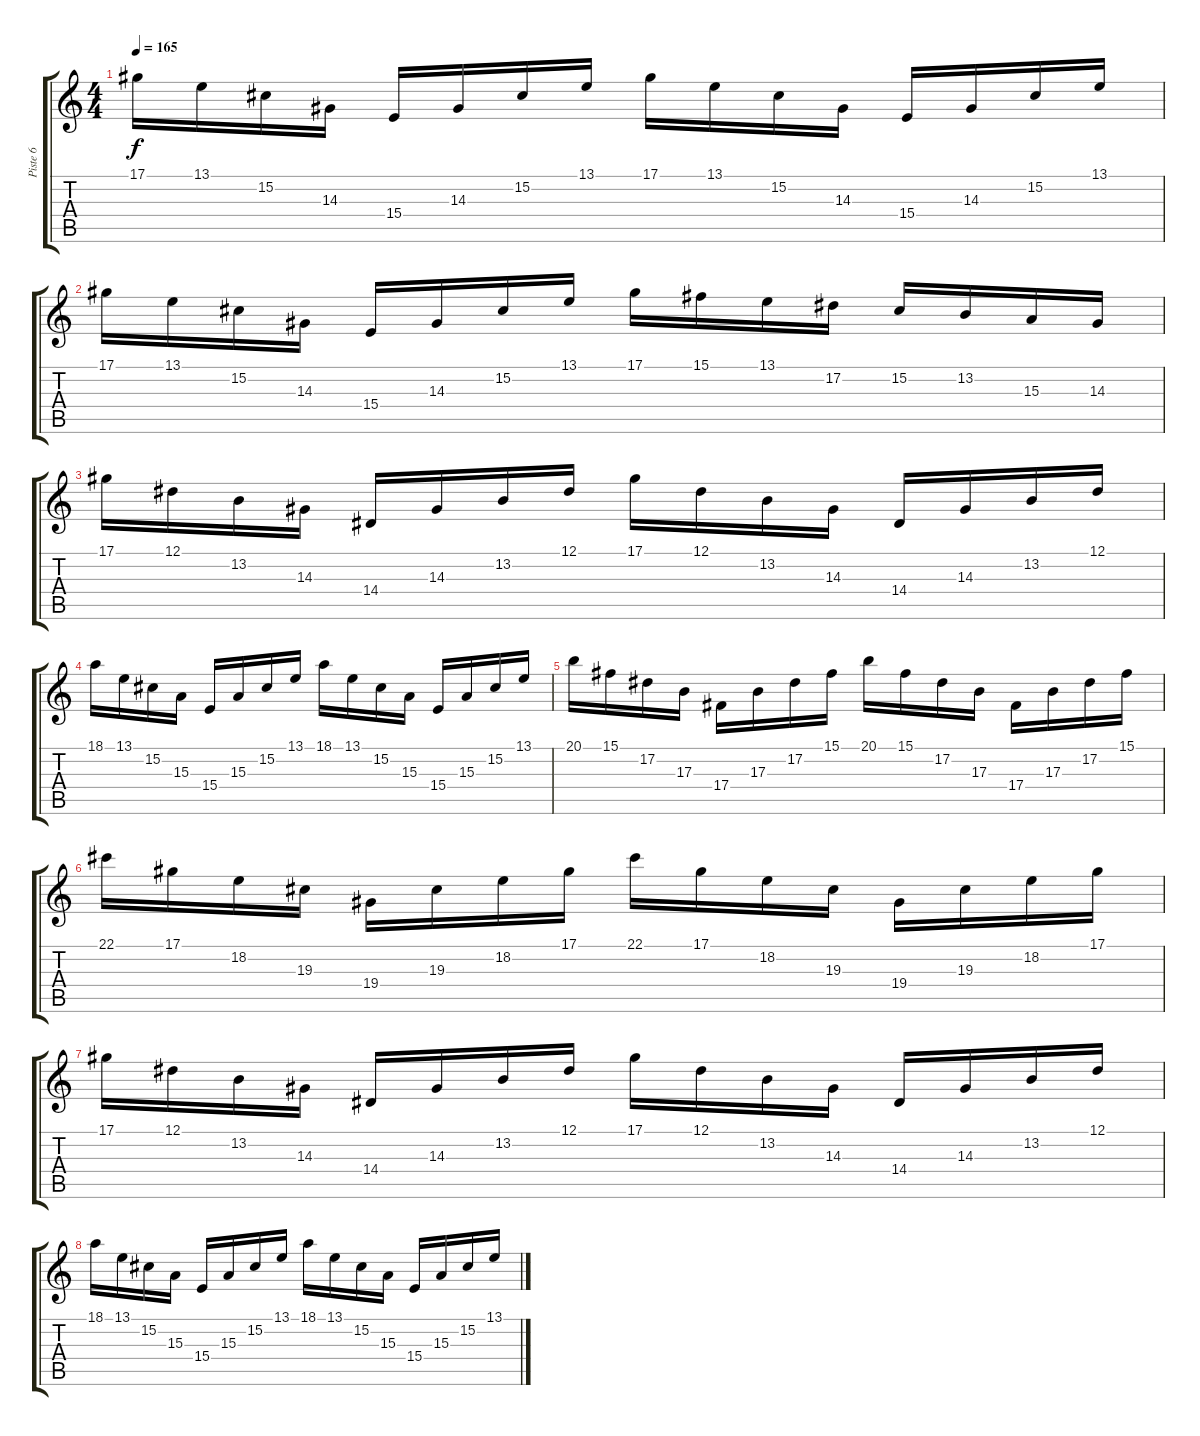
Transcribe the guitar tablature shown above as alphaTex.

\track ("Piste 6" "Piste 6") {instrument harpsichord}
\staff {score tabs}
\tuning (Eb4 Bb3 Gb3 Db3 Ab2 Eb2) {hide}
\ts (4 4)
\tempo 165
\clef g2
\ks c
17.1.16{dy f} 13.1.16 15.2.16 14.3.16 15.4.16 14.3.16 15.2.16 13.1.16 17.1.16 13.1.16 15.2.16 14.3.16 15.4.16 14.3.16 15.2.16 13.1.16 |
17.1.16 13.1.16 15.2.16 14.3.16 15.4.16 14.3.16 15.2.16 13.1.16 17.1.16 15.1.16 13.1.16 17.2.16 15.2.16 13.2.16 15.3.16 14.3.16 |
17.1.16 12.1.16 13.2.16 14.3.16 14.4.16 14.3.16 13.2.16 12.1.16 17.1.16 12.1.16 13.2.16 14.3.16 14.4.16 14.3.16 13.2.16 12.1.16 |
18.1.16 13.1.16 15.2.16 15.3.16 15.4.16 15.3.16 15.2.16 13.1.16 18.1.16 13.1.16 15.2.16 15.3.16 15.4.16 15.3.16 15.2.16 13.1.16 |
20.1.16 15.1.16 17.2.16 17.3.16 17.4.16 17.3.16 17.2.16 15.1.16 20.1.16 15.1.16 17.2.16 17.3.16 17.4.16 17.3.16 17.2.16 15.1.16 |
22.1.16 17.1.16 18.2.16 19.3.16 19.4.16 19.3.16 18.2.16 17.1.16 22.1.16 17.1.16 18.2.16 19.3.16 19.4.16 19.3.16 18.2.16 17.1.16 |
17.1.16 12.1.16 13.2.16 14.3.16 14.4.16 14.3.16 13.2.16 12.1.16 17.1.16 12.1.16 13.2.16 14.3.16 14.4.16 14.3.16 13.2.16 12.1.16 |
18.1.16 13.1.16 15.2.16 15.3.16 15.4.16 15.3.16 15.2.16 13.1.16 18.1.16 13.1.16 15.2.16 15.3.16 15.4.16 15.3.16 15.2.16 13.1.16
